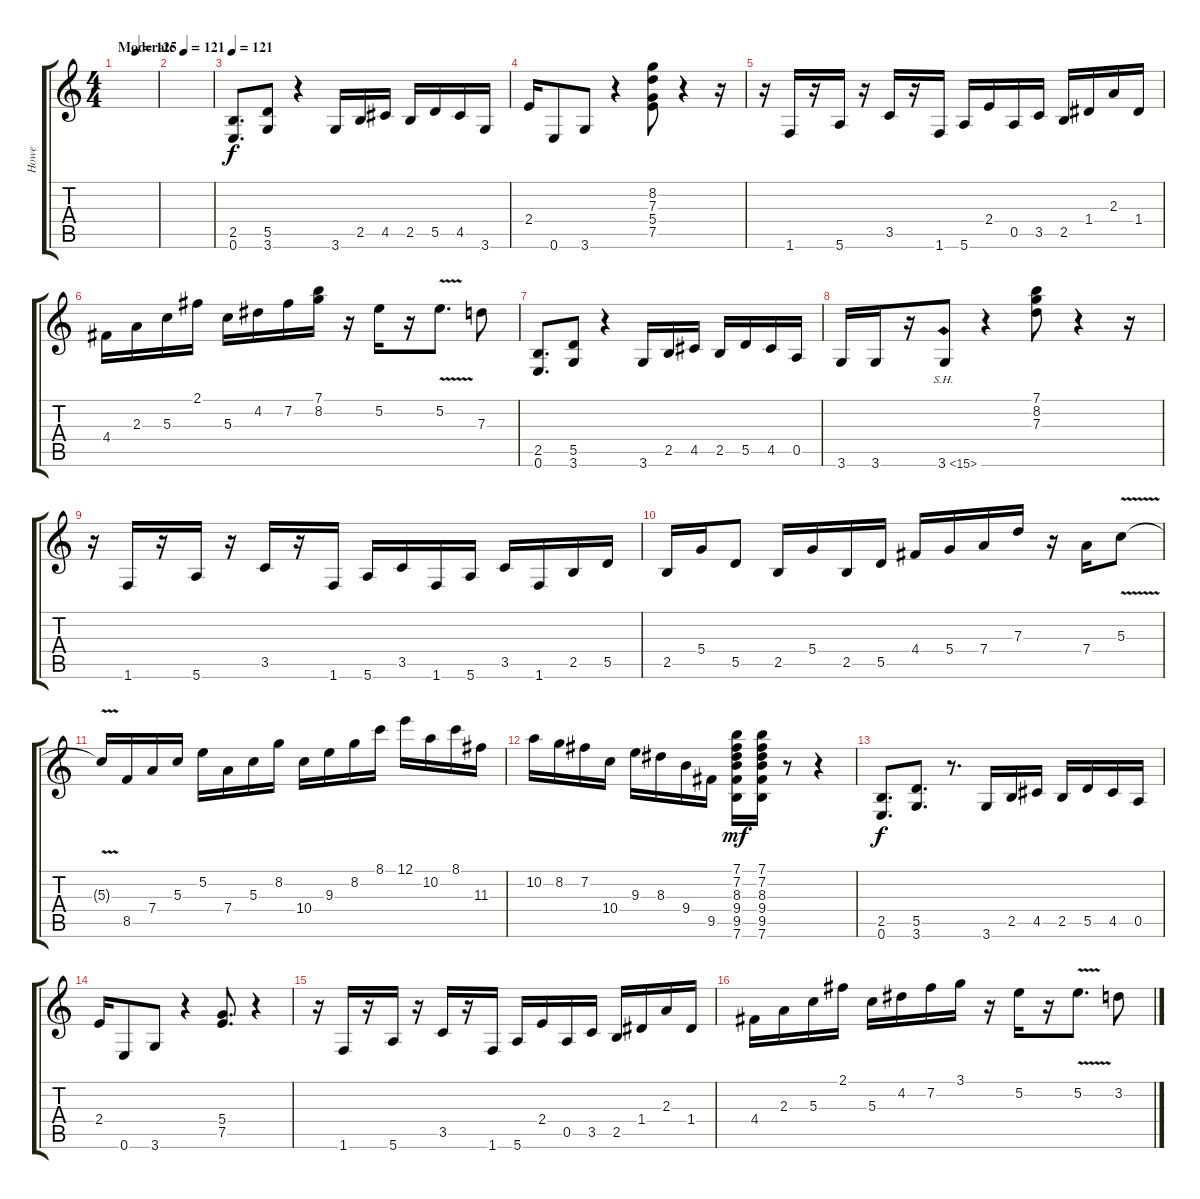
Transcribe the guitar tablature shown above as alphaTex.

\track ("Howe" "Howe") {instrument distortionguitar}
\staff {score tabs}
\tuning (E4 B3 G3 D3 A2 E2) {hide}
\ts (4 4)
\tempo (121 "Moderate")
\tempo (125 0.46875)
\tempo (121 "Moderate")
\clef g2
\ks c
|
|
\tempo 121
(2.5 0.6).8{d} (5.5 3.6).8 r.4 3.6.16 2.5.16 4.5.16 2.5.16 5.5.16 4.5.16 3.6.16 |
2.4.16 0.6.8 3.6.8 r.4 (8.2 7.3 5.4 7.5).8 r.4 r.16 |
r.16 1.6.16 r.16 5.6.16 r.16 3.5.16 r.16 1.6.16 5.6.16 2.4.16 0.5.16 3.5.16 2.5.16 1.4.16 2.3.16 1.4.16 |
4.4.16 2.3.16 5.3.16 2.1.16 5.3.16 4.2.16 7.2.16 (7.1 8.2).16 r.16 5.2.16 r.16 5.2{v}.8{d} 7.3.8 |
(2.5 0.6).8{d} (5.5 3.6).8 r.4 3.6.16 2.5.16 4.5.16 2.5.16 5.5.16 4.5.16 0.5.16 |
3.6.16 3.6.16 r.16 3.6{sh 12}.8 r.4 (7.1 8.2 7.3).8 r.4 r.16 |
r.16 1.6.16 r.16 5.6.16 r.16 3.5.16 r.16 1.6.16 5.6.16 3.5.16 1.6.16 5.6.16 3.5.16 1.6.16 2.5.16 5.5.16 |
2.5.16 5.4.16 5.5.8 2.5.16 5.4.16 2.5.16 5.5.16 4.4.16 5.4.16 7.4.16 7.3.16 r.16 7.4.16 5.3{v}.8 |
5.3{t}.16 8.5.16 7.4.16 5.3.16 5.2.16 7.4.16 5.3.16 8.2.16 10.4.16 9.3.16 8.2.16 8.1.16 12.1.16 10.2.16 8.1.16 11.3.16 |
10.2.16 8.2.16 7.2.16 10.4.16 9.3.16 8.3.16 9.4.16 9.5.16 (7.1 7.2 8.3 9.4 9.5 7.6).16{dy mf} (7.1 7.2 8.3 9.4 9.5 7.6).16 r.8 r.4 |
(2.5 0.6).8{d dy f} (5.5 3.6).8{d} r.8{d} 3.6.16 2.5.16 4.5.16 2.5.16 5.5.16 4.5.16 0.5.16 |
2.4.16 0.6.8 3.6.8 r.4 (5.4 7.5).8{d} r.4 |
r.16 1.6.16 r.16 5.6.16 r.16 3.5.16 r.16 1.6.16 5.6.16 2.4.16 0.5.16 3.5.16 2.5.16 1.4.16 2.3.16 1.4.16 |
4.4.16 2.3.16 5.3.16 2.1.16 5.3.16 4.2.16 7.2.16 3.1.16 r.16 5.2.16 r.16 5.2{v}.8{d} 3.2.8
